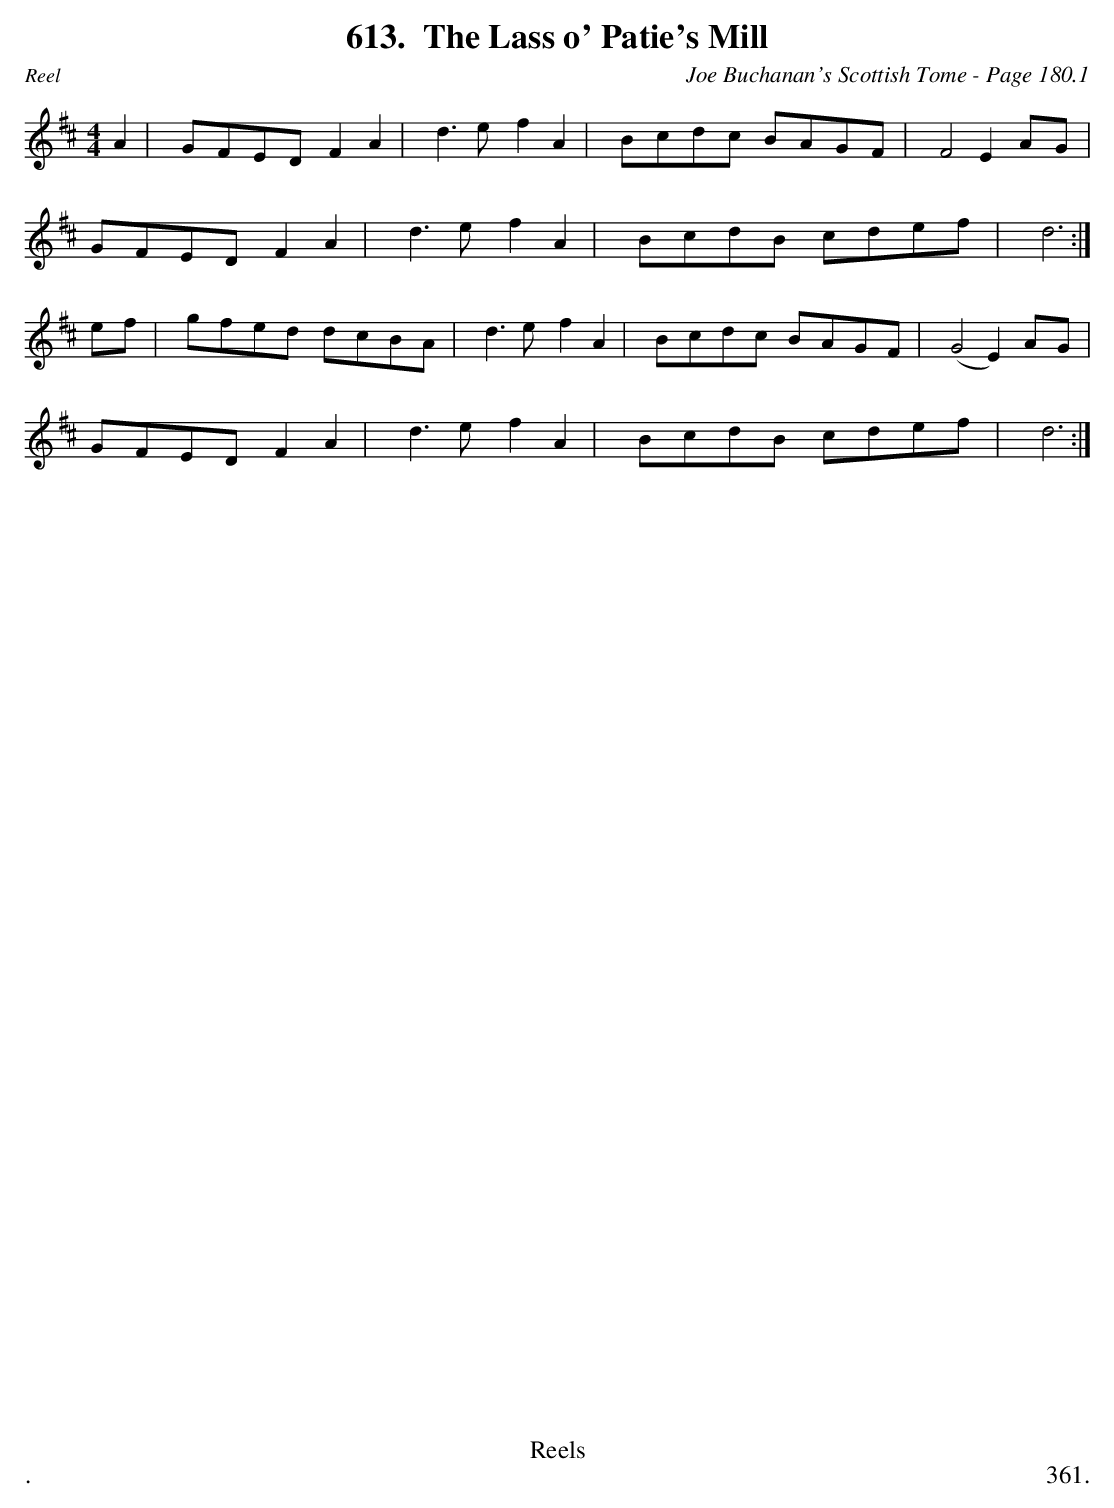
X:1
T:Lass o' Patie's Mill, The
C:Joe Buchanan's Scottish Tome - Page 180.1
L:1/8
M:4/4
K:D
A2 | GFED F2 A2 | d2>e2 f2 A2 | Bcdc BAGF | F4 E2 AG |
GFED F2 A2 | d2>e2 f2 A2 | BcdB cdef | d6 :|
ef | gfed dcBA | d2>e2 f2 A2 | Bcdc BAGF | (G4 E2) AG |
GFED F2 A2 | d2>e2 f2 A2 | BcdB cdef | d6 :|
